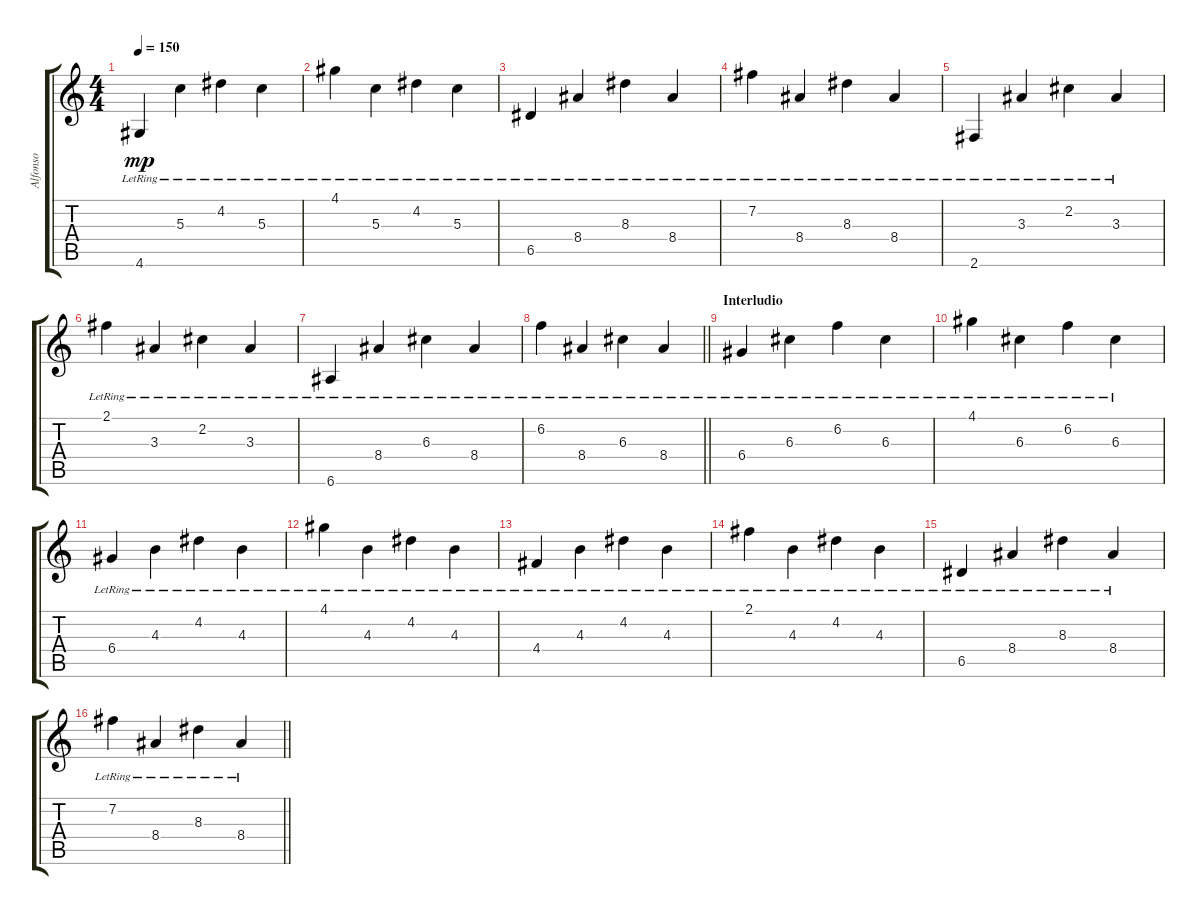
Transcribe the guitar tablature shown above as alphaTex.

\track ("Alfonso" "Alfonso") {instrument electricguitarjazz}
\staff {score tabs}
\tuning (E4 B3 G3 D3 A2 E2) {hide}
\ts (4 4)
\tempo 150
\clef g2
\ks c
4.6{lr}.4{dy mp} 5.3{lr}.4 4.2{lr}.4 5.3{lr}.4 |
4.1{lr}.4 5.3{lr}.4 4.2{lr}.4 5.3{lr}.4 |
6.5{lr}.4 8.4{lr}.4 8.3{lr}.4 8.4{lr}.4 |
7.2{lr}.4 8.4{lr}.4 8.3{lr}.4 8.4{lr}.4 |
2.6{lr}.4 3.3{lr}.4 2.2{lr}.4 3.3{lr}.4 |
2.1{lr}.4 3.3{lr}.4 2.2{lr}.4 3.3{lr}.4 |
6.6{lr}.4 8.4{lr}.4 6.3{lr}.4 8.4{lr}.4 |
\barLineRight lightlight
6.2{lr}.4 8.4{lr}.4 6.3{lr}.4 8.4{lr}.4 |
\section ("" "Interludio")
6.4{lr}.4 6.3{lr}.4 6.2{lr}.4 6.3{lr}.4 |
4.1{lr}.4 6.3{lr}.4 6.2{lr}.4 6.3{lr}.4 |
6.4{lr}.4 4.3{lr}.4 4.2{lr}.4 4.3{lr}.4 |
4.1{lr}.4 4.3{lr}.4 4.2{lr}.4 4.3{lr}.4 |
4.4{lr}.4 4.3{lr}.4 4.2{lr}.4 4.3{lr}.4 |
2.1{lr}.4 4.3{lr}.4 4.2{lr}.4 4.3{lr}.4 |
6.5{lr}.4 8.4{lr}.4 8.3{lr}.4 8.4{lr}.4 |
\barLineRight lightlight
7.2{lr}.4 8.4{lr}.4 8.3{lr}.4 8.4{lr}.4
